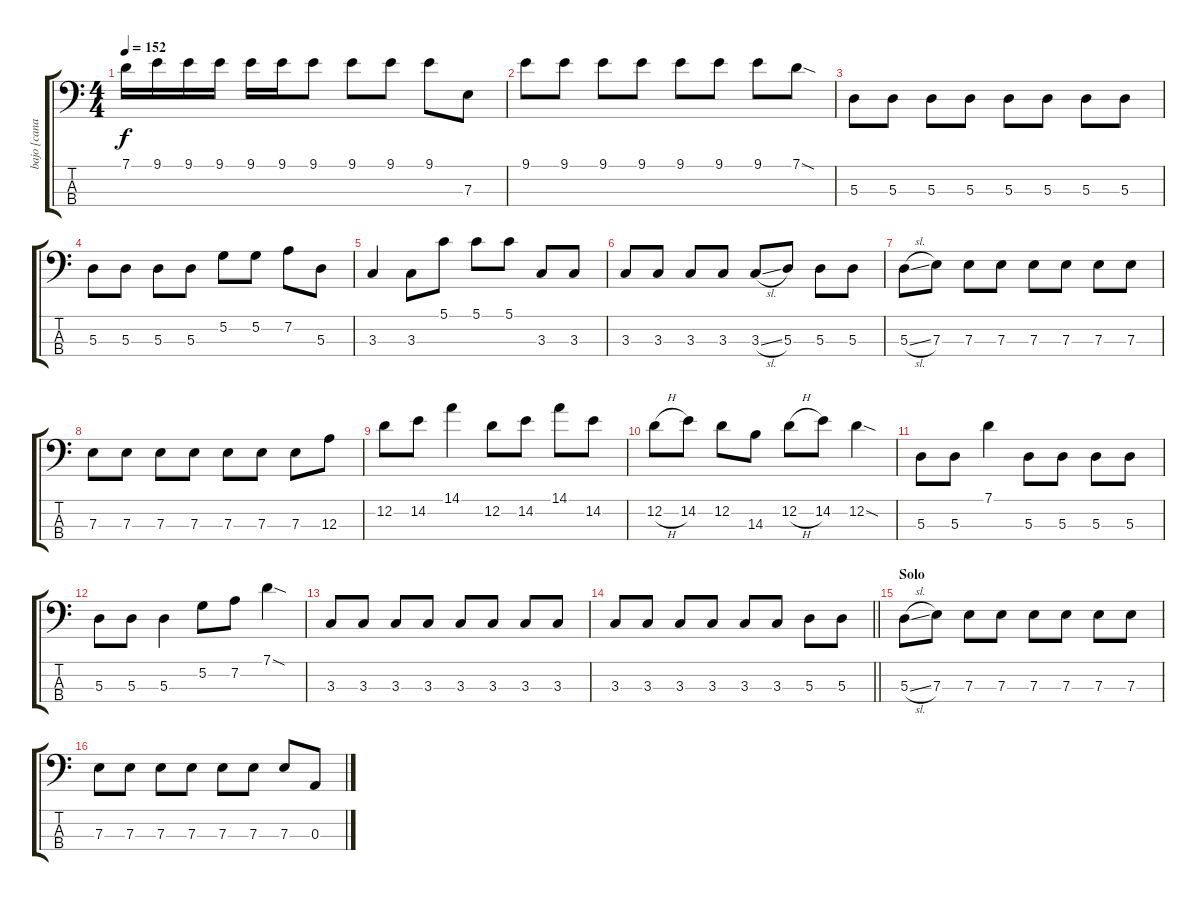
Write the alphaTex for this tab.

\track ("bajo [canal izquierdo]" "bajo [cana") {instrument electricbassfinger}
\staff {score tabs}
\tuning (G2 D2 A1 E1) {hide}
\ts (4 4)
\tempo 152
\clef f4
\ks c
7.1.16{dy f} 9.1.16 9.1.16 9.1.16 9.1.16 9.1.16 9.1.8 9.1.8 9.1.8 9.1.8 7.3.8 |
9.1.8 9.1.8 9.1.8 9.1.8 9.1.8 9.1.8 9.1.8 7.1{sod}.8 |
5.3.8 5.3.8 5.3.8 5.3.8 5.3.8 5.3.8 5.3.8 5.3.8 |
5.3.8 5.3.8 5.3.8 5.3.8 5.2.8 5.2.8 7.2.8 5.3.8 |
3.3.4 3.3.8 5.1.8 5.1.8 5.1.8 3.3.8 3.3.8 |
3.3.8 3.3.8 3.3.8 3.3.8 3.3{sl}.8 5.3.8 5.3.8 5.3.8 |
5.3{sl}.8 7.3.8 7.3.8 7.3.8 7.3.8 7.3.8 7.3.8 7.3.8 |
7.3.8 7.3.8 7.3.8 7.3.8 7.3.8 7.3.8 7.3.8 12.3.8 |
12.2.8 14.2.8 14.1.4 12.2.8 14.2.8 14.1.8 14.2.8 |
12.2{h}.8 14.2.8 12.2.8 14.3.8 12.2{h}.8 14.2.8 12.2{sod}.4 |
5.3.8 5.3.8 7.1.4 5.3.8 5.3.8 5.3.8 5.3.8 |
5.3.8 5.3.8 5.3.4 5.2.8 7.2.8 7.1{sod}.4 |
3.3.8 3.3.8 3.3.8 3.3.8 3.3.8 3.3.8 3.3.8 3.3.8 |
\barLineRight lightlight
3.3.8 3.3.8 3.3.8 3.3.8 3.3.8 3.3.8 5.3.8 5.3.8 |
\section ("" "Solo")
5.3{sl}.8 7.3.8 7.3.8 7.3.8 7.3.8 7.3.8 7.3.8 7.3.8 |
7.3.8 7.3.8 7.3.8 7.3.8 7.3.8 7.3.8 7.3.8 0.3.8
